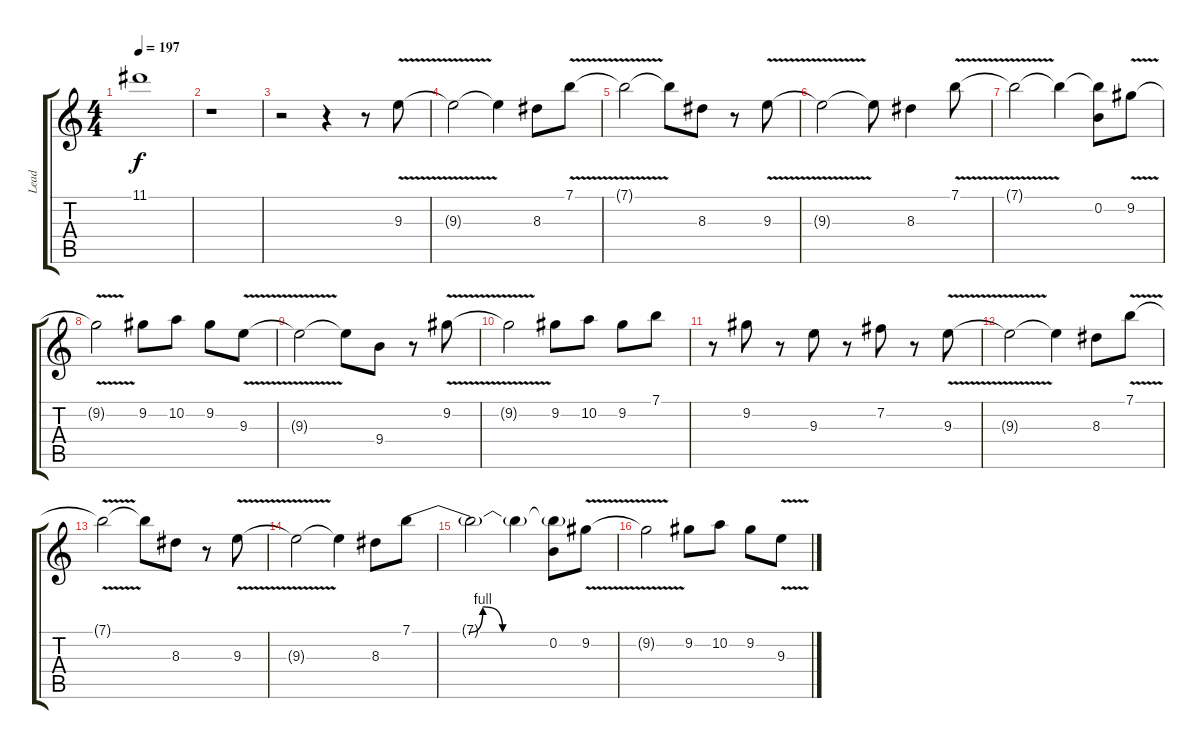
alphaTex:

\track ("Lead" "Lead") {instrument overdrivenguitar}
\staff {score tabs}
\tuning (E4 B3 G3 D3 A2 E2) {hide}
\ts (4 4)
\tempo 197
\clef g2
\ks c
11.1{t}.1{dy f} |
\section ("" "")
r.1 |
r.2 r.4 r.8 9.3{v}.8 |
\section ("" "")
9.3{t}.2 9.3{t}.4 8.3.8 7.1{v}.8 |
7.1{t}.2 7.1{t}.8 8.3.8 r.8 9.3{v}.8 |
9.3{t}.2 9.3{t}.8 8.3.4 7.1{v}.8 |
7.1{t}.2 7.1{t}.4 (7.1{t} 0.2).8 9.2{v}.8 |
9.2{t}.2 9.2.8 10.2.8 9.2.8 9.3{v}.8 |
9.3{t}.2 9.3{t}.8 9.4.8 r.8 9.2{v}.8 |
9.2{t}.2 9.2.8 10.2.8 9.2.8 7.1.8 |
r.8 9.2.8 r.8 9.3.8 r.8 7.2.8 r.8 9.3{v}.8 |
\section ("" "")
9.3{t}.2 9.3{t}.4 8.3.8 7.1{v}.8 |
7.1{t}.2 7.1{t}.8 8.3.8 r.8 9.3{v}.8 |
9.3{t}.2 9.3{t}.4 8.3.8 7.1{be (custom 0 0 20 0 25 4 32 0 60 0)}.8 |
7.1{t}.2 7.1{t}.4 (7.1{t} 0.2).8 9.2{v}.8 |
9.2{t}.2 9.2.8 10.2.8 9.2.8 9.3{v}.8
